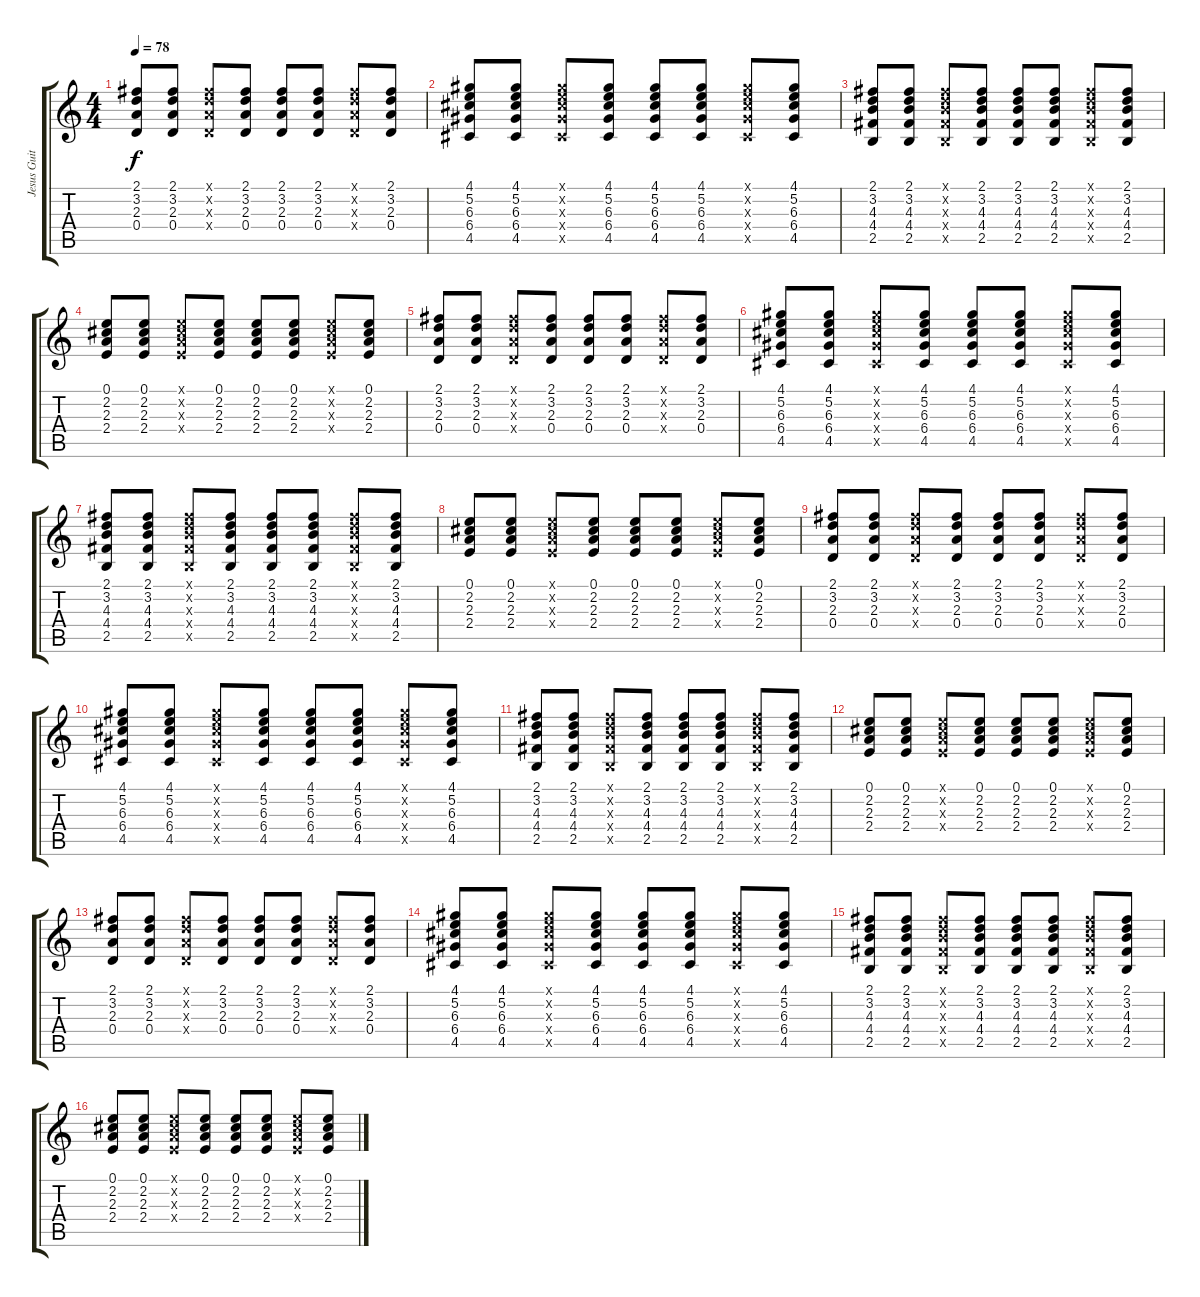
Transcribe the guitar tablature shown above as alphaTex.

\track ("Jesus Guitar" "Jesus Guit") {instrument electricguitarjazz}
\staff {score tabs}
\tuning (E4 B3 G3 D3 A2 E2) {hide}
\ts (4 4)
\tempo 78
\clef g2
\ks c
(2.1 3.2 2.3 0.4).8{dy f} (2.1 3.2 2.3 0.4).8 (2.1{x} 3.2{x} 2.3{x} 0.4{x}).8 (2.1 3.2 2.3 0.4).8 (2.1 3.2 2.3 0.4).8 (2.1 3.2 2.3 0.4).8 (2.1{x} 3.2{x} 2.3{x} 0.4{x}).8 (2.1 3.2 2.3 0.4).8 |
(4.1 5.2 6.3 6.4 4.5).8 (4.1 5.2 6.3 6.4 4.5).8 (4.1{x} 5.2{x} 6.3{x} 6.4{x} 4.5{x}).8 (4.1 5.2 6.3 6.4 4.5).8 (4.1 5.2 6.3 6.4 4.5).8 (4.1 5.2 6.3 6.4 4.5).8 (4.1{x} 5.2{x} 6.3{x} 6.4{x} 4.5{x}).8 (4.1 5.2 6.3 6.4 4.5).8 |
(2.1 3.2 4.3 4.4 2.5).8 (2.1 3.2 4.3 4.4 2.5).8 (2.1{x} 3.2{x} 4.3{x} 4.4{x} 2.5{x}).8 (2.1 3.2 4.3 4.4 2.5).8 (2.1 3.2 4.3 4.4 2.5).8 (2.1 3.2 4.3 4.4 2.5).8 (2.1{x} 3.2{x} 4.3{x} 4.4{x} 2.5{x}).8 (2.1 3.2 4.3 4.4 2.5).8 |
(0.1 2.2 2.3 2.4).8 (0.1 2.2 2.3 2.4).8 (0.1{x} 2.2{x} 2.3{x} 2.4{x}).8 (0.1 2.2 2.3 2.4).8 (0.1 2.2 2.3 2.4).8 (0.1 2.2 2.3 2.4).8 (0.1{x} 2.2{x} 2.3{x} 2.4{x}).8 (0.1 2.2 2.3 2.4).8 |
(2.1 3.2 2.3 0.4).8 (2.1 3.2 2.3 0.4).8 (2.1{x} 3.2{x} 2.3{x} 0.4{x}).8 (2.1 3.2 2.3 0.4).8 (2.1 3.2 2.3 0.4).8 (2.1 3.2 2.3 0.4).8 (2.1{x} 3.2{x} 2.3{x} 0.4{x}).8 (2.1 3.2 2.3 0.4).8 |
(4.1 5.2 6.3 6.4 4.5).8 (4.1 5.2 6.3 6.4 4.5).8 (4.1{x} 5.2{x} 6.3{x} 6.4{x} 4.5{x}).8 (4.1 5.2 6.3 6.4 4.5).8 (4.1 5.2 6.3 6.4 4.5).8 (4.1 5.2 6.3 6.4 4.5).8 (4.1{x} 5.2{x} 6.3{x} 6.4{x} 4.5{x}).8 (4.1 5.2 6.3 6.4 4.5).8 |
(2.1 3.2 4.3 4.4 2.5).8 (2.1 3.2 4.3 4.4 2.5).8 (2.1{x} 3.2{x} 4.3{x} 4.4{x} 2.5{x}).8 (2.1 3.2 4.3 4.4 2.5).8 (2.1 3.2 4.3 4.4 2.5).8 (2.1 3.2 4.3 4.4 2.5).8 (2.1{x} 3.2{x} 4.3{x} 4.4{x} 2.5{x}).8 (2.1 3.2 4.3 4.4 2.5).8 |
(0.1 2.2 2.3 2.4).8 (0.1 2.2 2.3 2.4).8 (0.1{x} 2.2{x} 2.3{x} 2.4{x}).8 (0.1 2.2 2.3 2.4).8 (0.1 2.2 2.3 2.4).8 (0.1 2.2 2.3 2.4).8 (0.1{x} 2.2{x} 2.3{x} 2.4{x}).8 (0.1 2.2 2.3 2.4).8 |
(2.1 3.2 2.3 0.4).8 (2.1 3.2 2.3 0.4).8 (2.1{x} 3.2{x} 2.3{x} 0.4{x}).8 (2.1 3.2 2.3 0.4).8 (2.1 3.2 2.3 0.4).8 (2.1 3.2 2.3 0.4).8 (2.1{x} 3.2{x} 2.3{x} 0.4{x}).8 (2.1 3.2 2.3 0.4).8 |
(4.1 5.2 6.3 6.4 4.5).8 (4.1 5.2 6.3 6.4 4.5).8 (4.1{x} 5.2{x} 6.3{x} 6.4{x} 4.5{x}).8 (4.1 5.2 6.3 6.4 4.5).8 (4.1 5.2 6.3 6.4 4.5).8 (4.1 5.2 6.3 6.4 4.5).8 (4.1{x} 5.2{x} 6.3{x} 6.4{x} 4.5{x}).8 (4.1 5.2 6.3 6.4 4.5).8 |
(2.1 3.2 4.3 4.4 2.5).8 (2.1 3.2 4.3 4.4 2.5).8 (2.1{x} 3.2{x} 4.3{x} 4.4{x} 2.5{x}).8 (2.1 3.2 4.3 4.4 2.5).8 (2.1 3.2 4.3 4.4 2.5).8 (2.1 3.2 4.3 4.4 2.5).8 (2.1{x} 3.2{x} 4.3{x} 4.4{x} 2.5{x}).8 (2.1 3.2 4.3 4.4 2.5).8 |
(0.1 2.2 2.3 2.4).8 (0.1 2.2 2.3 2.4).8 (0.1{x} 2.2{x} 2.3{x} 2.4{x}).8 (0.1 2.2 2.3 2.4).8 (0.1 2.2 2.3 2.4).8 (0.1 2.2 2.3 2.4).8 (0.1{x} 2.2{x} 2.3{x} 2.4{x}).8 (0.1 2.2 2.3 2.4).8 |
(2.1 3.2 2.3 0.4).8 (2.1 3.2 2.3 0.4).8 (2.1{x} 3.2{x} 2.3{x} 0.4{x}).8 (2.1 3.2 2.3 0.4).8 (2.1 3.2 2.3 0.4).8 (2.1 3.2 2.3 0.4).8 (2.1{x} 3.2{x} 2.3{x} 0.4{x}).8 (2.1 3.2 2.3 0.4).8 |
(4.1 5.2 6.3 6.4 4.5).8 (4.1 5.2 6.3 6.4 4.5).8 (4.1{x} 5.2{x} 6.3{x} 6.4{x} 4.5{x}).8 (4.1 5.2 6.3 6.4 4.5).8 (4.1 5.2 6.3 6.4 4.5).8 (4.1 5.2 6.3 6.4 4.5).8 (4.1{x} 5.2{x} 6.3{x} 6.4{x} 4.5{x}).8 (4.1 5.2 6.3 6.4 4.5).8 |
(2.1 3.2 4.3 4.4 2.5).8 (2.1 3.2 4.3 4.4 2.5).8 (2.1{x} 3.2{x} 4.3{x} 4.4{x} 2.5{x}).8 (2.1 3.2 4.3 4.4 2.5).8 (2.1 3.2 4.3 4.4 2.5).8 (2.1 3.2 4.3 4.4 2.5).8 (2.1{x} 3.2{x} 4.3{x} 4.4{x} 2.5{x}).8 (2.1 3.2 4.3 4.4 2.5).8 |
(0.1 2.2 2.3 2.4).8 (0.1 2.2 2.3 2.4).8 (0.1{x} 2.2{x} 2.3{x} 2.4{x}).8 (0.1 2.2 2.3 2.4).8 (0.1 2.2 2.3 2.4).8 (0.1 2.2 2.3 2.4).8 (0.1{x} 2.2{x} 2.3{x} 2.4{x}).8 (0.1 2.2 2.3 2.4).8
